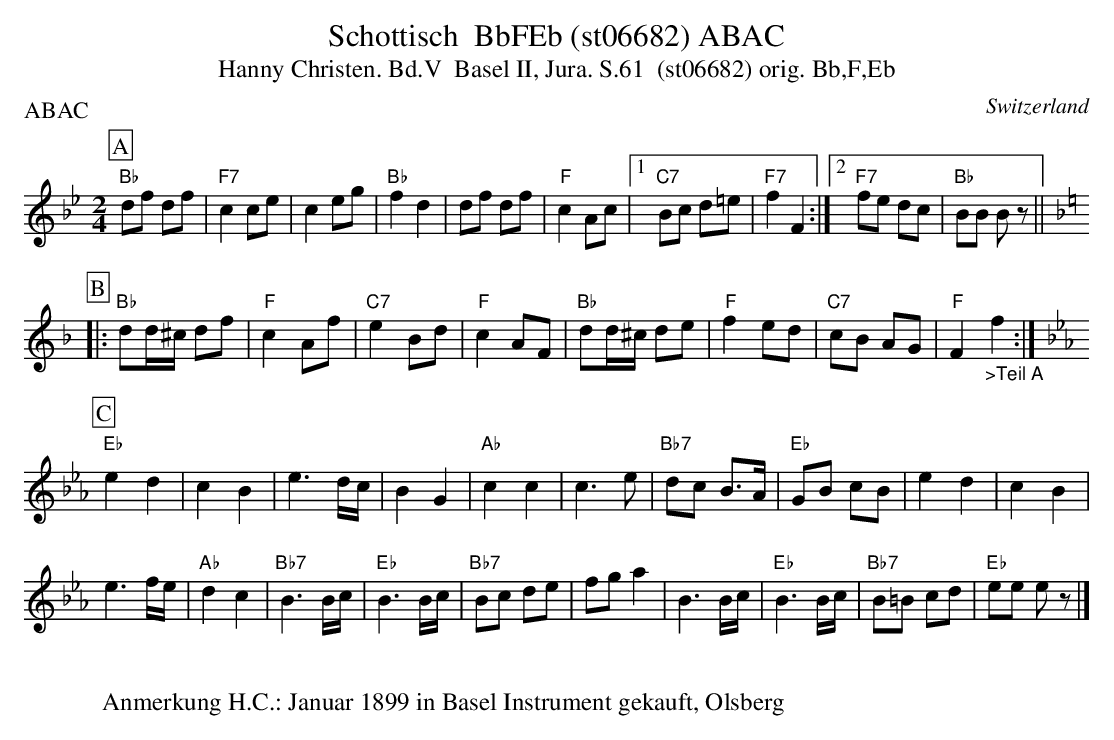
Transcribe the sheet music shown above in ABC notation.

X:1
T:Schottisch  BbFEb (st06682) ABAC
T:Hanny Christen. Bd.V  Basel II, Jura. S.61  (st06682) orig. Bb,F,Eb
P:ABAC
M:2/4
L:1/8
O:Switzerland
K:Bb major
[P:A] "Bb"df df | "F7"c2ce | c2eg | "Bb"f2d2 | df df | "F"c2Ac |1 "C7"Bc d=e | "F7"f2F2 :|2 "F7"fe dc | "Bb"BB Bz || [K:F]
[P:B] |: "Bb"dd/^c/ df | "F"c2 Af | "C7"e2 Bd | "F"c2AF | "Bb"dd/^c/ de | "F"f2 ed | "C7"cB AG | "F"F2"_>Teil A"f2 :|  [P:C] [K:Eb]
"Eb"e2d2 | c2B2 | e3d/c/ | B2G2 | "Ab"c2c2 | c3e | "Bb7"dc B>A | "Eb"GB cB | e2d2 | c2B2 |
e3f/e/ | "Ab"d2c2 | "Bb7"B3B/c/  | "Eb"B3B/c/ | "Bb7"Bc de | fga2 | B3B/c/ | "Eb"B3B/c/ | "Bb7"B=B cd | "Eb"ee ez |]
W:
W:Anmerkung H.C.: Januar 1899 in Basel Instrument gekauft, Olsberg
